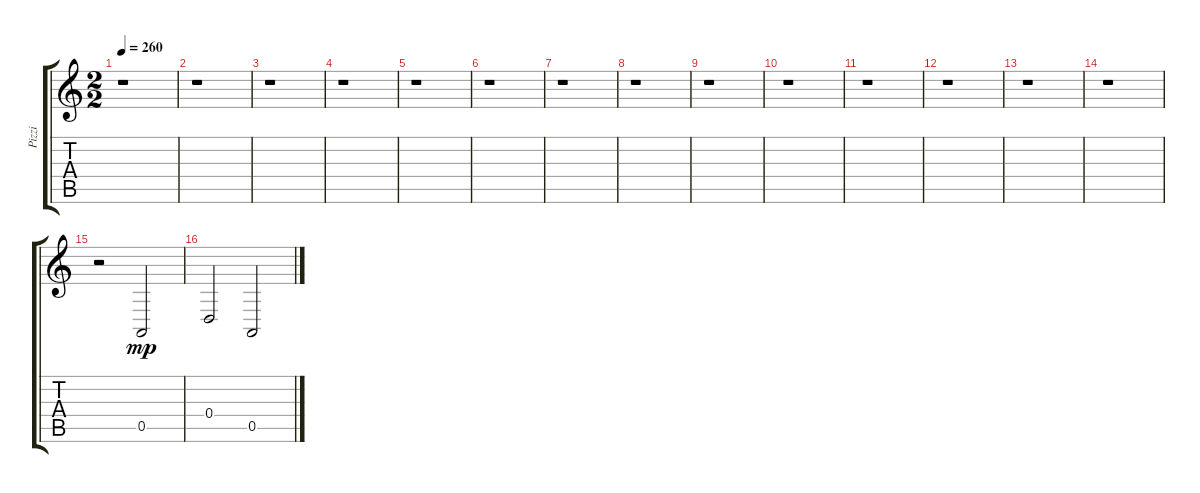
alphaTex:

\track ("Pizzi" "Pizzi") {instrument pizzicatostrings}
\staff {score tabs}
\tuning (E4 B3 G3 D3 A2 E2) {hide}
\ts (2 2)
\tempo 260
\clef g2
\ks c
r.1{dy mp} |
r.1 |
r.1 |
r.1 |
r.1 |
r.1 |
r.1 |
r.1 |
r.1 |
r.1 |
r.1 |
r.1 |
r.1 |
r.1 |
r.2 0.5.2 |
0.4.2 0.5.2
